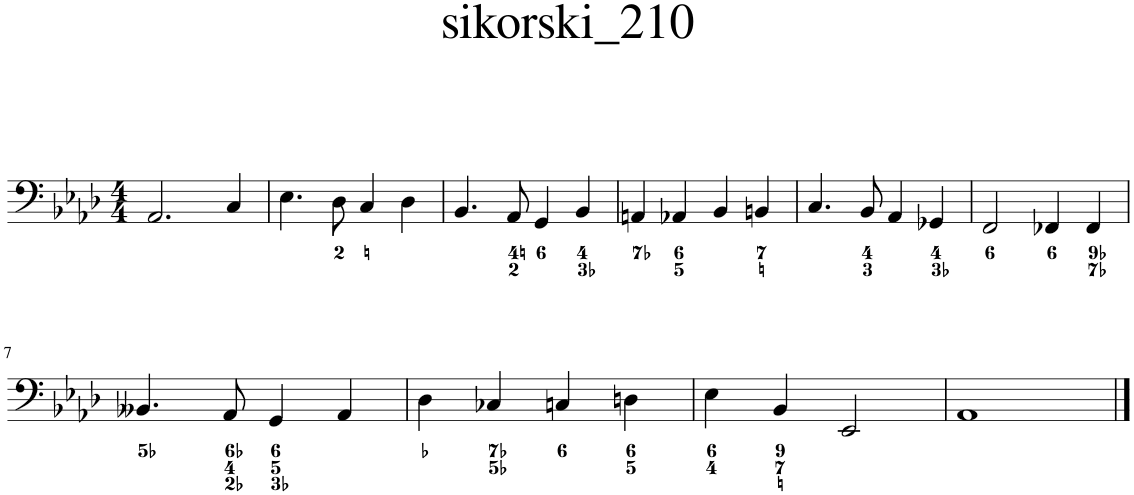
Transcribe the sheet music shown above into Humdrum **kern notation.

**kern
*part1
*staff1
*I"Piano
*I'Pno.
*clefF4
*k[b-e-a-d-]
*M4/4
=1
2.AA-/
4C/
=2
4.E-\
8D-\
4C/
4D-\
=3
4.BB-/
8AA-/
4GG/
4BB-/
=4
4AAn/
4AA-X/
4BB-/
4BBn/
=5
4.C/
8BB-/
4AA-/
4GG-X/
=6
2FF/
4FF-X/
4FF-/
!!LO:LB:g=z
=7
4.BB--X/
8AA-/
4GG/
4AA-/
=8
4D-\
4C-X/
4Cn/
4Dn\
=9
4E-\
4BB-/
2EE-/
=10
1AA-
==
*-
